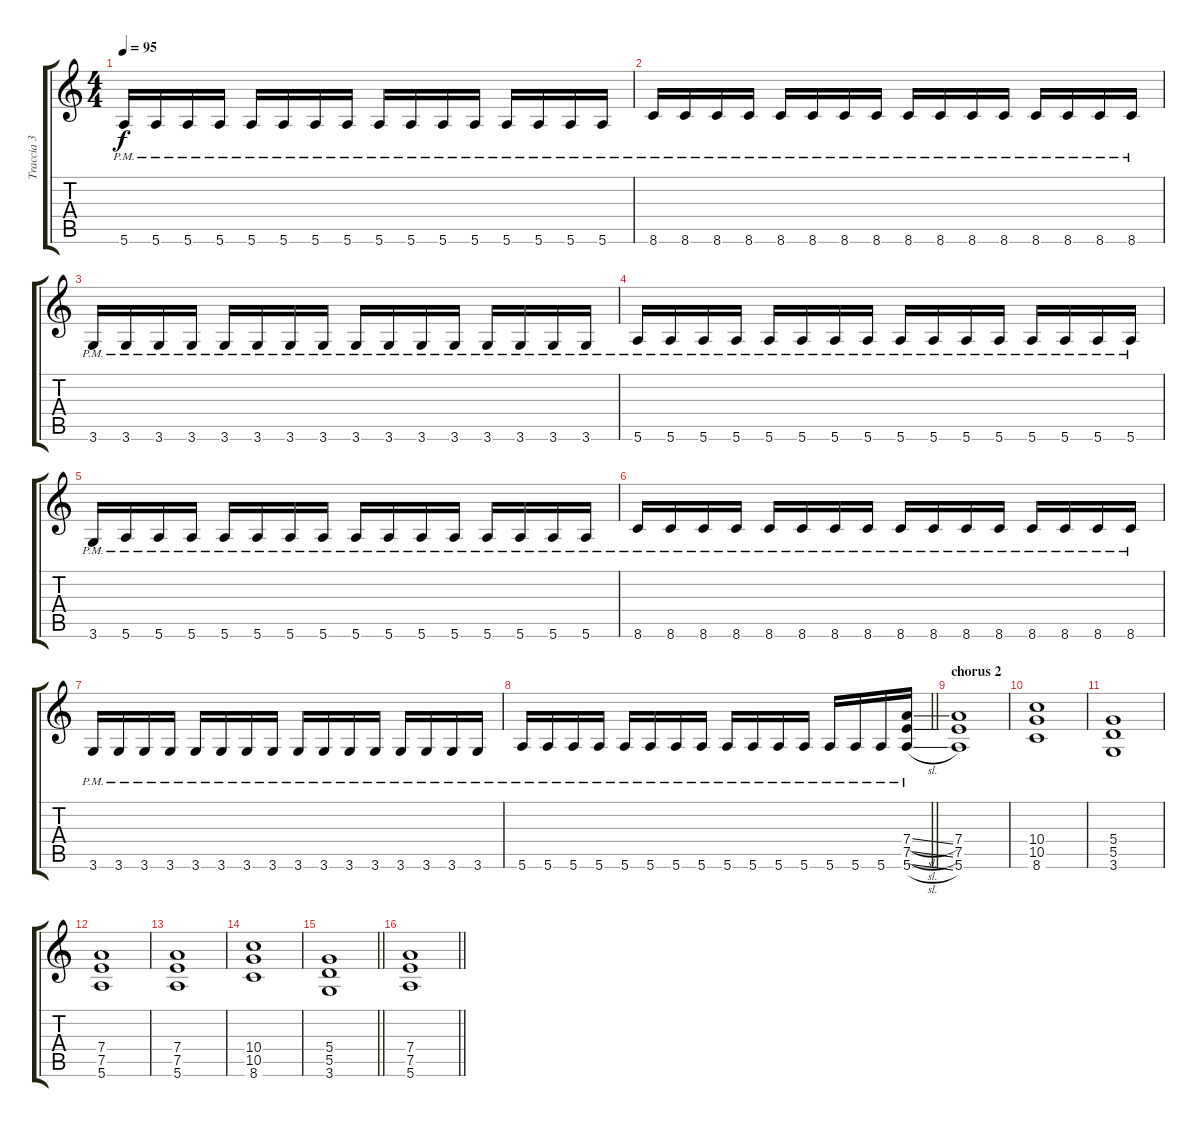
\track ("Traccia 3" "Traccia 3") {instrument distortionguitar}
\staff {score tabs}
\tuning (E4 B3 G3 D3 A2 E2) {hide}
\ts (4 4)
\tempo 95
\clef g2
\ks c
5.6{pm}.16{dy f} 5.6{pm}.16 5.6{pm}.16 5.6{pm}.16 5.6{pm}.16 5.6{pm}.16 5.6{pm}.16 5.6{pm}.16 5.6{pm}.16 5.6{pm}.16 5.6{pm}.16 5.6{pm}.16 5.6{pm}.16 5.6{pm}.16 5.6{pm}.16 5.6{pm}.16 |
8.6{pm}.16 8.6{pm}.16 8.6{pm}.16 8.6{pm}.16 8.6{pm}.16 8.6{pm}.16 8.6{pm}.16 8.6{pm}.16 8.6{pm}.16 8.6{pm}.16 8.6{pm}.16 8.6{pm}.16 8.6{pm}.16 8.6{pm}.16 8.6{pm}.16 8.6{pm}.16 |
3.6{pm}.16 3.6{pm}.16 3.6{pm}.16 3.6{pm}.16 3.6{pm}.16 3.6{pm}.16 3.6{pm}.16 3.6{pm}.16 3.6{pm}.16 3.6{pm}.16 3.6{pm}.16 3.6{pm}.16 3.6{pm}.16 3.6{pm}.16 3.6{pm}.16 3.6{pm}.16 |
5.6{pm}.16 5.6{pm}.16 5.6{pm}.16 5.6{pm}.16 5.6{pm}.16 5.6{pm}.16 5.6{pm}.16 5.6{pm}.16 5.6{pm}.16 5.6{pm}.16 5.6{pm}.16 5.6{pm}.16 5.6{pm}.16 5.6{pm}.16 5.6{pm}.16 5.6{pm}.16 |
3.6{pm}.16 5.6{pm}.16 5.6{pm}.16 5.6{pm}.16 5.6{pm}.16 5.6{pm}.16 5.6{pm}.16 5.6{pm}.16 5.6{pm}.16 5.6{pm}.16 5.6{pm}.16 5.6{pm}.16 5.6{pm}.16 5.6{pm}.16 5.6{pm}.16 5.6{pm}.16 |
8.6{pm}.16 8.6{pm}.16 8.6{pm}.16 8.6{pm}.16 8.6{pm}.16 8.6{pm}.16 8.6{pm}.16 8.6{pm}.16 8.6{pm}.16 8.6{pm}.16 8.6{pm}.16 8.6{pm}.16 8.6{pm}.16 8.6{pm}.16 8.6{pm}.16 8.6{pm}.16 |
3.6{pm}.16 3.6{pm}.16 3.6{pm}.16 3.6{pm}.16 3.6{pm}.16 3.6{pm}.16 3.6{pm}.16 3.6{pm}.16 3.6{pm}.16 3.6{pm}.16 3.6{pm}.16 3.6{pm}.16 3.6{pm}.16 3.6{pm}.16 3.6{pm}.16 3.6{pm}.16 |
\barLineRight lightlight
5.6{pm}.16 5.6{pm}.16 5.6{pm}.16 5.6{pm}.16 5.6{pm}.16 5.6{pm}.16 5.6{pm}.16 5.6{pm}.16 5.6{pm}.16 5.6{pm}.16 5.6{pm}.16 5.6{pm}.16 5.6{pm}.16 5.6{pm}.16 5.6{pm}.16 (7.4{sl} 7.5{sl} 5.6{sl pm}).16 |
\section ("" "chorus 2")
(7.4 7.5 5.6).1 |
(10.4 10.5 8.6).1 |
(5.4 5.5 3.6).1 |
(7.4 7.5 5.6).1 |
(7.4 7.5 5.6).1 |
(10.4 10.5 8.6).1 |
\barLineRight lightlight
(5.4 5.5 3.6).1 |
\barLineRight lightlight
(7.4 7.5 5.6).1
